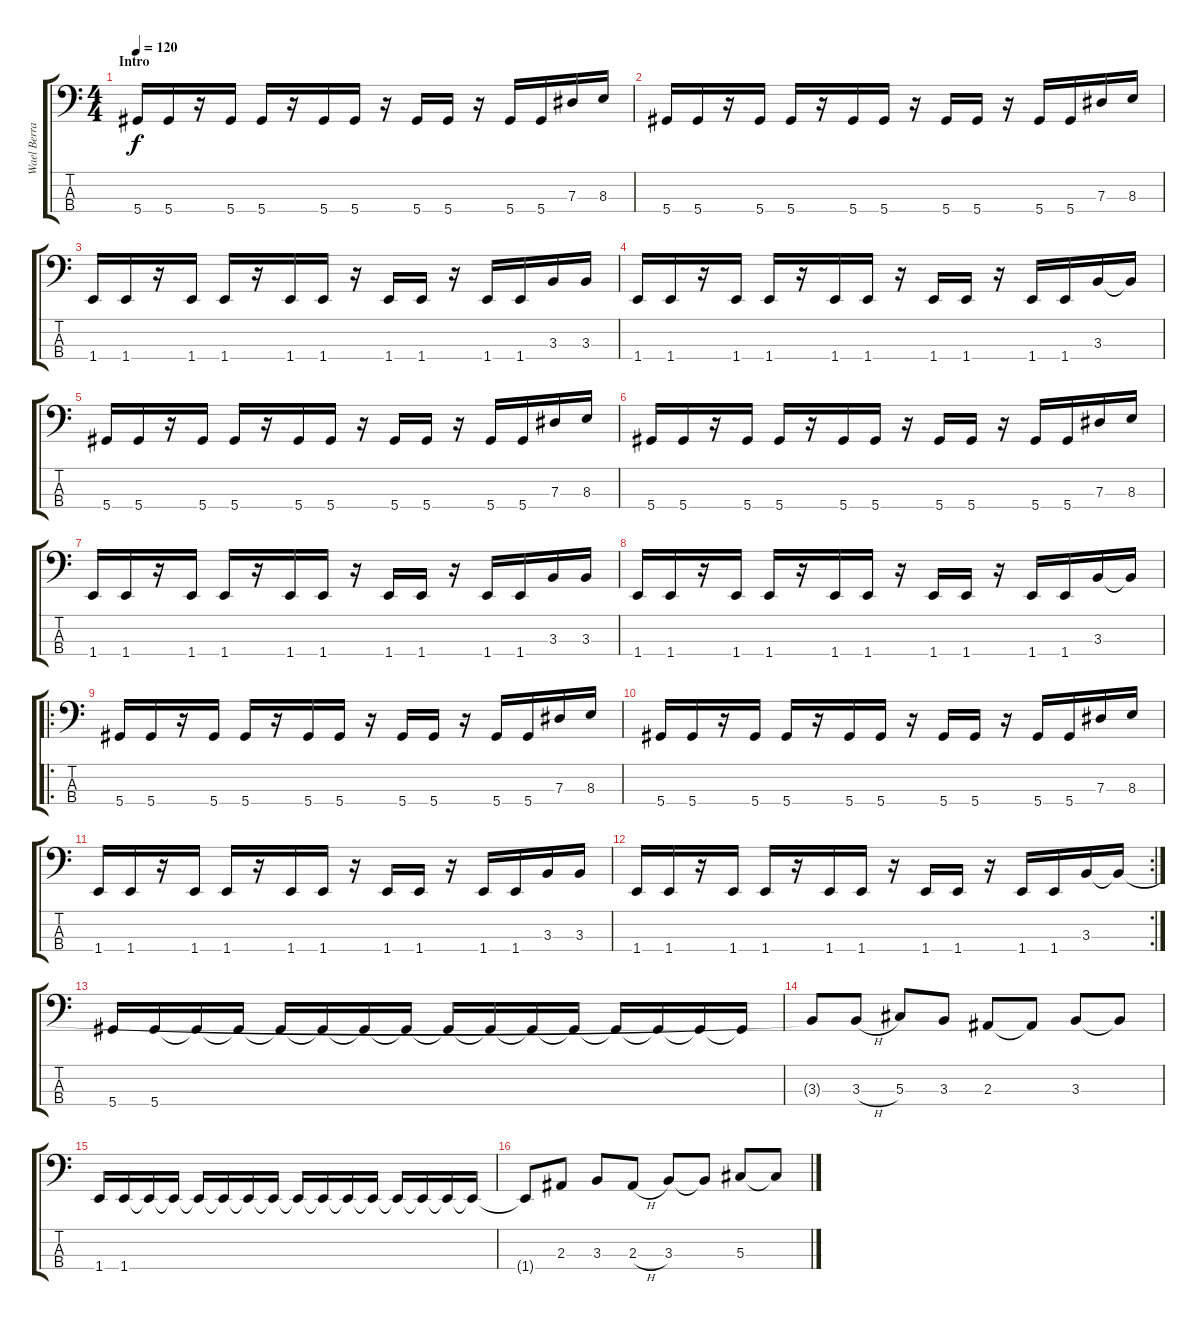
\track ("Wael Berrais" "Wael Berra") {instrument electricbassfinger}
\staff {score tabs}
\tuning (Gb2 Db2 Ab1 Eb1) {hide}
\ts (4 4)
\section ("" "Intro")
\tempo 120
\clef f4
\ks c
5.4.16{dy f instrument electricbassfinger} 5.4.16 r.16 5.4.16 5.4.16 r.16 5.4.16 5.4.16 r.16 5.4.16 5.4.16 r.16 5.4.16 5.4.16 7.3.16 8.3.16 |
5.4.16 5.4.16 r.16 5.4.16 5.4.16 r.16 5.4.16 5.4.16 r.16 5.4.16 5.4.16 r.16 5.4.16 5.4.16 7.3.16 8.3.16 |
1.4.16 1.4.16 r.16 1.4.16 1.4.16 r.16 1.4.16 1.4.16 r.16 1.4.16 1.4.16 r.16 1.4.16 1.4.16 3.3.16 3.3.16 |
1.4.16 1.4.16 r.16 1.4.16 1.4.16 r.16 1.4.16 1.4.16 r.16 1.4.16 1.4.16 r.16 1.4.16 1.4.16 3.3.16 3.3{t}.16 |
5.4.16 5.4.16 r.16 5.4.16 5.4.16 r.16 5.4.16 5.4.16 r.16 5.4.16 5.4.16 r.16 5.4.16 5.4.16 7.3.16 8.3.16 |
5.4.16 5.4.16 r.16 5.4.16 5.4.16 r.16 5.4.16 5.4.16 r.16 5.4.16 5.4.16 r.16 5.4.16 5.4.16 7.3.16 8.3.16 |
1.4.16 1.4.16 r.16 1.4.16 1.4.16 r.16 1.4.16 1.4.16 r.16 1.4.16 1.4.16 r.16 1.4.16 1.4.16 3.3.16 3.3.16 |
1.4.16 1.4.16 r.16 1.4.16 1.4.16 r.16 1.4.16 1.4.16 r.16 1.4.16 1.4.16 r.16 1.4.16 1.4.16 3.3.16 3.3{t}.16 |
\ro
5.4.16 5.4.16 r.16 5.4.16 5.4.16 r.16 5.4.16 5.4.16 r.16 5.4.16 5.4.16 r.16 5.4.16 5.4.16 7.3.16 8.3.16 |
5.4.16 5.4.16 r.16 5.4.16 5.4.16 r.16 5.4.16 5.4.16 r.16 5.4.16 5.4.16 r.16 5.4.16 5.4.16 7.3.16 8.3.16 |
1.4.16 1.4.16 r.16 1.4.16 1.4.16 r.16 1.4.16 1.4.16 r.16 1.4.16 1.4.16 r.16 1.4.16 1.4.16 3.3.16 3.3.16 |
\rc 2
1.4.16 1.4.16 r.16 1.4.16 1.4.16 r.16 1.4.16 1.4.16 r.16 1.4.16 1.4.16 r.16 1.4.16 1.4.16 3.3.16 3.3{t}.16 |
5.4.16 5.4.16 5.4{t}.16 5.4{t}.16 5.4{t}.16 5.4{t}.16 5.4{t}.16 5.4{t}.16 5.4{t}.16 5.4{t}.16 5.4{t}.16 5.4{t}.16 5.4{t}.16 5.4{t}.16 5.4{t}.16 5.4{t}.16 |
3.3{t}.8 3.3{h}.8 5.3.8 3.3.8 2.3.8 2.3{t}.8 3.3.8 3.3{t}.8 |
1.4.16 1.4.16 1.4{t}.16 1.4{t}.16 1.4{t}.16 1.4{t}.16 1.4{t}.16 1.4{t}.16 1.4{t}.16 1.4{t}.16 1.4{t}.16 1.4{t}.16 1.4{t}.16 1.4{t}.16 1.4{t}.16 1.4{t}.16 |
1.4{t}.8 2.3.8 3.3.8 2.3{h}.8 3.3.8 3.3{t}.8 5.3.8 5.3{t}.8
